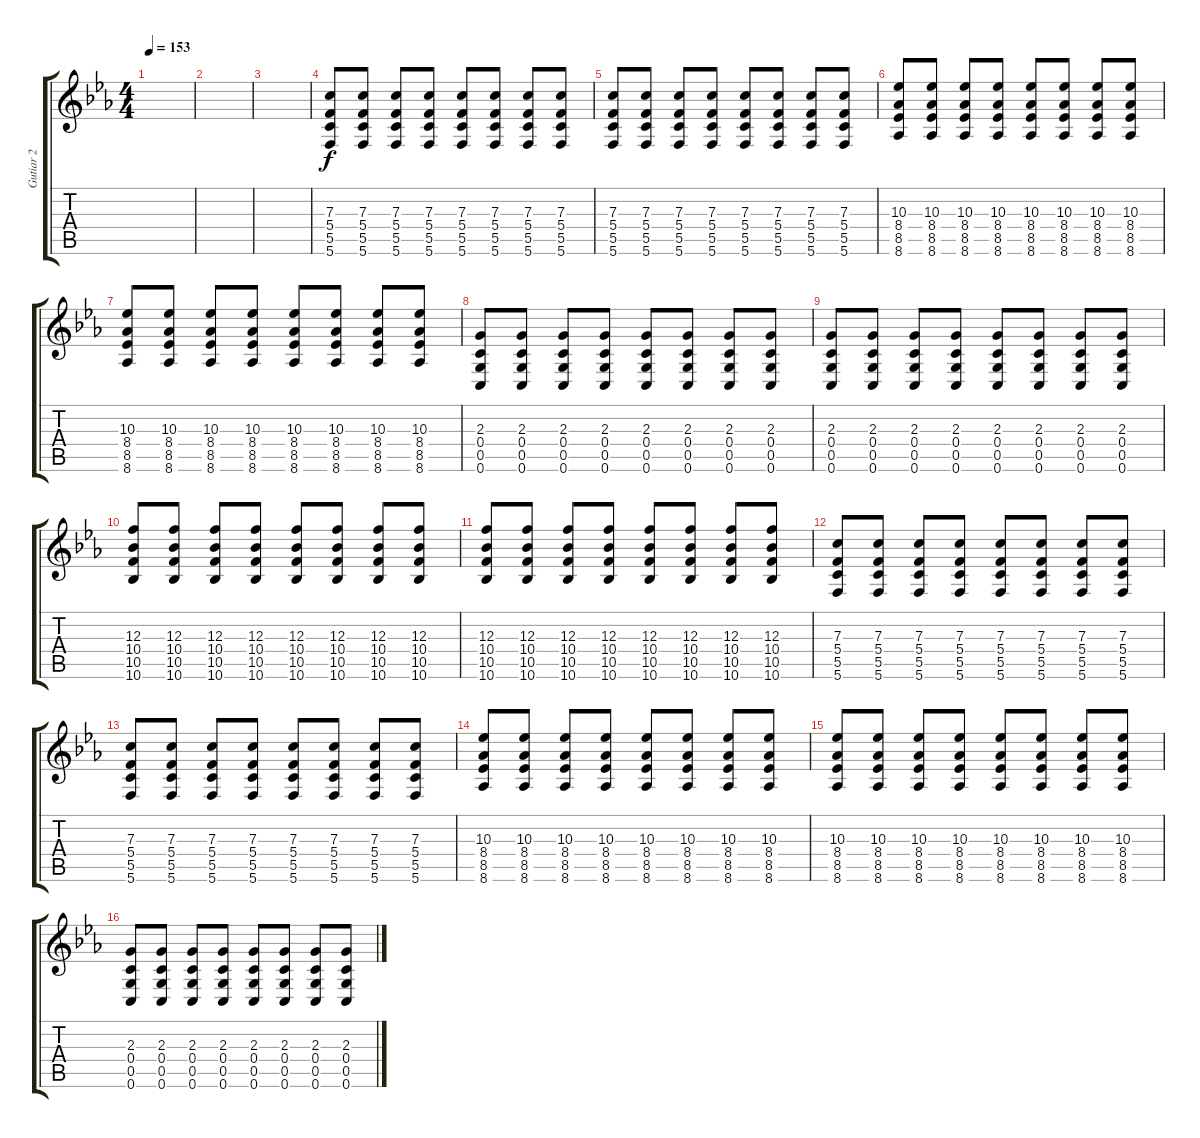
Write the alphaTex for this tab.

\track ("Gutiar 2" "Gutiar 2") {instrument overdrivenguitar}
\staff {score tabs}
\tuning (D4 A3 F3 C3 G2 C2) {hide}
\ts (4 4)
\tempo 153
\clef g2
\ks cminor
|
|
|
(7.3 5.4 5.5 5.6).8{instrument overdrivenguitar} (7.3 5.4 5.5 5.6).8 (7.3 5.4 5.5 5.6).8 (7.3 5.4 5.5 5.6).8 (7.3 5.4 5.5 5.6).8 (7.3 5.4 5.5 5.6).8 (7.3 5.4 5.5 5.6).8 (7.3 5.4 5.5 5.6).8 |
(7.3 5.4 5.5 5.6).8 (7.3 5.4 5.5 5.6).8 (7.3 5.4 5.5 5.6).8 (7.3 5.4 5.5 5.6).8 (7.3 5.4 5.5 5.6).8 (7.3 5.4 5.5 5.6).8 (7.3 5.4 5.5 5.6).8 (7.3 5.4 5.5 5.6).8 |
(10.3 8.4 8.5 8.6).8 (10.3 8.4 8.5 8.6).8 (10.3 8.4 8.5 8.6).8 (10.3 8.4 8.5 8.6).8 (10.3 8.4 8.5 8.6).8 (10.3 8.4 8.5 8.6).8 (10.3 8.4 8.5 8.6).8 (10.3 8.4 8.5 8.6).8 |
(10.3 8.4 8.5 8.6).8 (10.3 8.4 8.5 8.6).8 (10.3 8.4 8.5 8.6).8 (10.3 8.4 8.5 8.6).8 (10.3 8.4 8.5 8.6).8 (10.3 8.4 8.5 8.6).8 (10.3 8.4 8.5 8.6).8 (10.3 8.4 8.5 8.6).8 |
(2.3 0.4 0.5 0.6).8 (2.3 0.4 0.5 0.6).8 (2.3 0.4 0.5 0.6).8 (2.3 0.4 0.5 0.6).8 (2.3 0.4 0.5 0.6).8 (2.3 0.4 0.5 0.6).8 (2.3 0.4 0.5 0.6).8 (2.3 0.4 0.5 0.6).8 |
(2.3 0.4 0.5 0.6).8 (2.3 0.4 0.5 0.6).8 (2.3 0.4 0.5 0.6).8 (2.3 0.4 0.5 0.6).8 (2.3 0.4 0.5 0.6).8 (2.3 0.4 0.5 0.6).8 (2.3 0.4 0.5 0.6).8 (2.3 0.4 0.5 0.6).8 |
(12.3 10.4 10.5 10.6).8 (12.3 10.4 10.5 10.6).8 (12.3 10.4 10.5 10.6).8 (12.3 10.4 10.5 10.6).8 (12.3 10.4 10.5 10.6).8 (12.3 10.4 10.5 10.6).8 (12.3 10.4 10.5 10.6).8 (12.3 10.4 10.5 10.6).8 |
(12.3 10.4 10.5 10.6).8 (12.3 10.4 10.5 10.6).8 (12.3 10.4 10.5 10.6).8 (12.3 10.4 10.5 10.6).8 (12.3 10.4 10.5 10.6).8 (12.3 10.4 10.5 10.6).8 (12.3 10.4 10.5 10.6).8 (12.3 10.4 10.5 10.6).8 |
(7.3 5.4 5.5 5.6).8 (7.3 5.4 5.5 5.6).8 (7.3 5.4 5.5 5.6).8 (7.3 5.4 5.5 5.6).8 (7.3 5.4 5.5 5.6).8 (7.3 5.4 5.5 5.6).8 (7.3 5.4 5.5 5.6).8 (7.3 5.4 5.5 5.6).8 |
(7.3 5.4 5.5 5.6).8 (7.3 5.4 5.5 5.6).8 (7.3 5.4 5.5 5.6).8 (7.3 5.4 5.5 5.6).8 (7.3 5.4 5.5 5.6).8 (7.3 5.4 5.5 5.6).8 (7.3 5.4 5.5 5.6).8 (7.3 5.4 5.5 5.6).8 |
(10.3 8.4 8.5 8.6).8 (10.3 8.4 8.5 8.6).8 (10.3 8.4 8.5 8.6).8 (10.3 8.4 8.5 8.6).8 (10.3 8.4 8.5 8.6).8 (10.3 8.4 8.5 8.6).8 (10.3 8.4 8.5 8.6).8 (10.3 8.4 8.5 8.6).8 |
(10.3 8.4 8.5 8.6).8 (10.3 8.4 8.5 8.6).8 (10.3 8.4 8.5 8.6).8 (10.3 8.4 8.5 8.6).8 (10.3 8.4 8.5 8.6).8 (10.3 8.4 8.5 8.6).8 (10.3 8.4 8.5 8.6).8 (10.3 8.4 8.5 8.6).8 |
(2.3 0.4 0.5 0.6).8 (2.3 0.4 0.5 0.6).8 (2.3 0.4 0.5 0.6).8 (2.3 0.4 0.5 0.6).8 (2.3 0.4 0.5 0.6).8 (2.3 0.4 0.5 0.6).8 (2.3 0.4 0.5 0.6).8 (2.3 0.4 0.5 0.6).8
